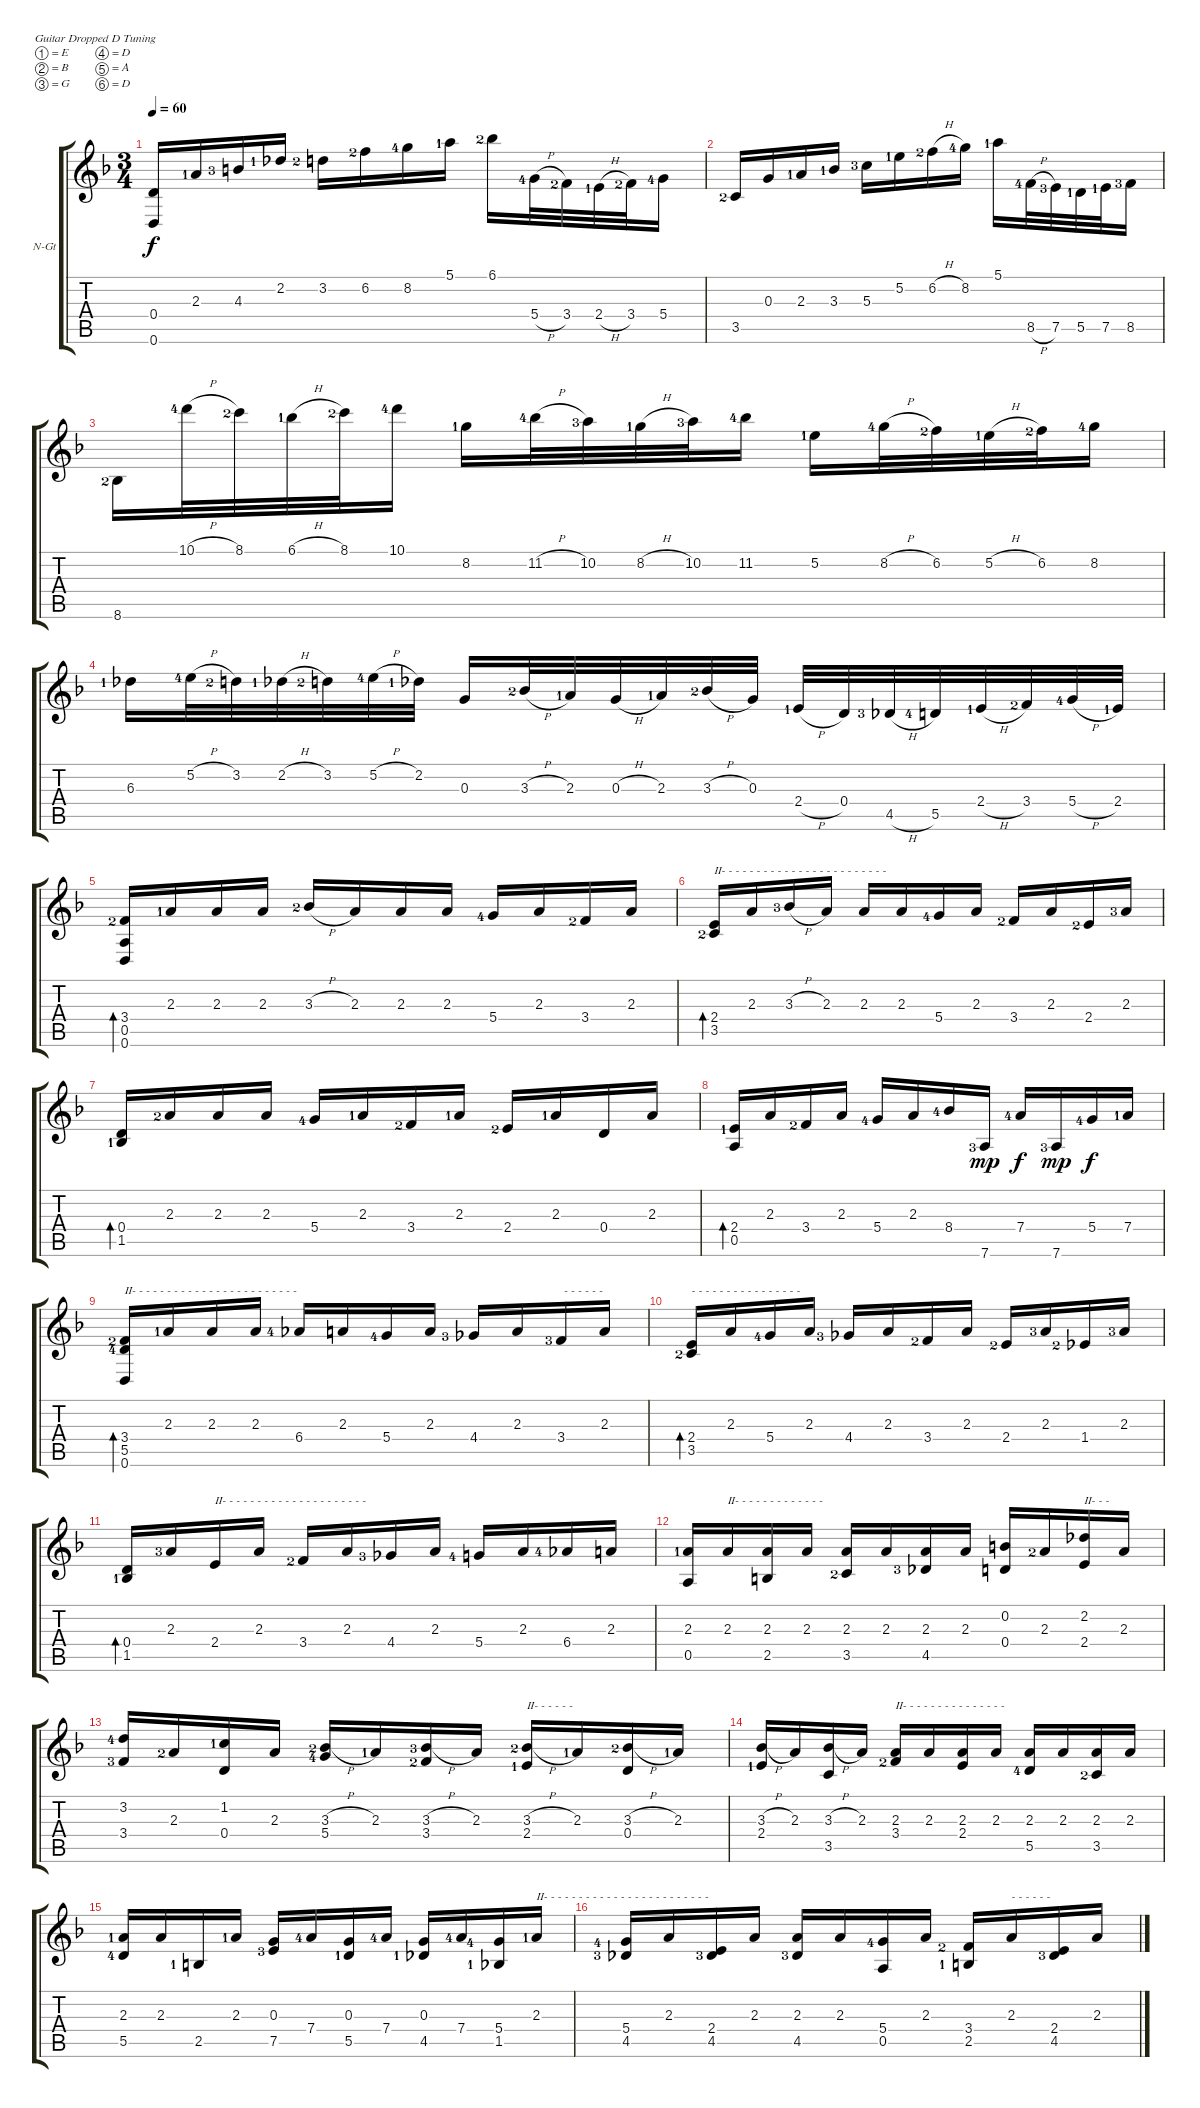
\bracketExtendMode groupsimilarinstruments
\firstSystemTrackNameOrientation horizontal
\otherSystemsTrackNameOrientation horizontal
\track ("Classical Guitar" "N-Gt") {instrument acousticguitarnylon}
\staff {score tabs}
\tuning (E4 B3 G3 D3 A2 D2)
\ts (3 4)
\tempo 60
\clef g2
\scale
0.53125
\ks dminor
(0.4 0.6).16{dy f} 2.3{lf 2}.16 4.3{lf 4}.16 2.2{lf 2}.16 3.2{lf 3}.16 6.2{lf 3}.16 8.2{lf 5}.16 5.1{lf 2}.16 6.1{lf 3}.16 5.4{h lf 5}.32 3.4{lf 3}.32 2.4{h lf 2}.32 3.4{lf 3}.32 5.4{lf 5}.16 |
\scale
0.46875 3.5{lf 3}.16 0.3.16 2.3{lf 2}.16 3.3{lf 2}.16 5.3{lf 4}.16 5.2{lf 2}.16 6.2{h lf 3}.16 8.2{lf 5}.16 5.1{lf 2}.16 8.5{h lf 5}.32 7.5{lf 4}.32 5.5{lf 2}.32 7.5{lf 2}.32 8.5{lf 4}.16 |
\scale
0.43171 8.6{lf 3}.16 10.1{h lf 5}.32 8.1{lf 3}.32 6.1{h lf 2}.32 8.1{lf 3}.32 10.1{lf 5}.16 8.2{lf 2}.16 11.2{h lf 5}.32 10.2{lf 4}.32 8.2{h lf 2}.32 10.2{lf 4}.32 11.2{lf 5}.16 5.2{lf 2}.16 8.2{h lf 5}.32 6.2{lf 3}.32 5.2{h lf 2}.32 6.2{lf 3}.32 8.2{lf 5}.16 |
\scale
0.56829 6.3{lf 2}.16 5.2{h lf 5}.32 3.2{lf 3}.32 2.2{h lf 2}.32 3.2{lf 3}.32 5.2{h lf 5}.32 2.2{lf 2}.32 0.3.16 3.3{h lf 3}.32 2.3{lf 2}.32 0.3{h}.32 2.3{lf 2}.32 3.3{h lf 3}.32 0.3.32 2.4{h lf 2}.32 0.4.32 4.5{h lf 4}.32 5.5{lf 5}.32 2.4{h lf 2}.32 3.4{lf 3}.32 5.4{h lf 5}.32 2.4{lf 2}.32 |
\scale
0.5 (3.4{lf 3} 0.5 0.6).16{bd 480} 2.3{lf 2}.16 2.3.16 2.3.16 3.3{h lf 3}.16 2.3.16 2.3.16 2.3.16 5.4{lf 5}.16 2.3.16 3.4{lf 3}.16 2.3.16 |
\scale
0.5 (2.4 3.5{lf 3}).16{bd 480 txt "II- - - - - - - - - - - - - - - - - - - - - - - -"} 2.3.16 3.3{h lf 4}.16 2.3.16 2.3.16 2.3.16 5.4{lf 5}.16 2.3.16 3.4{lf 3}.16 2.3.16 2.4{lf 3}.16 2.3{lf 4}.16 |
\scale
0.5 (0.4 1.5{lf 2}).16{bd 480} 2.3{lf 3}.16 2.3.16 2.3.16 5.4{lf 5}.16 2.3{lf 2}.16 3.4{lf 3}.16 2.3{lf 2}.16 2.4{lf 3}.16 2.3{lf 2}.16 0.4.16 2.3.16 |
\scale
0.5 (2.4{lf 2} 0.5).16{bd 480} 2.3.16 3.4{lf 3}.16 2.3.16 5.4{lf 5}.16 2.3.16 8.4{lf 5}.16 7.6{lf 4}.16{dy mp} 7.4{lf 5}.16{dy f} 7.6{lf 4}.16{dy mp} 5.4{lf 5}.16{dy f} 7.4{lf 2}.16 |
\scale
0.5 (3.4{lf 3} 5.5{lf 5} 0.6).16{bd 480 txt "II- - - - - - - - - - - - - - - - - - - - - - - - "} 2.3{lf 2}.16 2.3.16 2.3.16 6.4{lf 5}.16 2.3.16 5.4{lf 5}.16 2.3.16 4.4{lf 4}.16 2.3.16 3.4{lf 4}.16{txt " - - - - - -"} 2.3.16 |
\scale
0.5 (2.4 3.5{lf 3}).16{bd 480 txt "- - - - - - - - - - - - - - - -"} 2.3.16 5.4{lf 5}.16 2.3.16 4.4{lf 4}.16 2.3.16 3.4{lf 3}.16 2.3.16 2.4{lf 3}.16 2.3{lf 4}.16 1.4{lf 3}.16 2.3{lf 4}.16 |
\scale
0.5 (0.4 1.5{lf 2}).16{bd 480} 2.3{lf 4}.16 2.4.16{txt "II- - - - - - - - - - - - - - - - - - - - -"} 2.3.16 3.4{lf 3}.16 2.3.16 4.4{lf 4}.16 2.3.16 5.4{lf 5}.16 2.3.16 6.4{lf 5}.16 2.3.16 |
\scale
0.5 (2.3{lf 2} 0.5).16 2.3.16{txt "II- - - - - - - - - - - - -"} (2.3 2.5).16 2.3.16 (2.3 3.5{lf 3}).16 2.3.16 (2.3 4.5{lf 4}).16 2.3.16 (0.2 0.4).16 2.3{lf 3}.16 (2.2 2.4).16{txt "II- - -"} 2.3.16 |
\scale
0.5 (3.2{lf 5} 3.4{lf 4}).16 2.3{lf 3}.16 (1.2{lf 2} 0.4).16 2.3.16 (3.3{h lf 3} 5.4{lf 5}).16 2.3{lf 2}.16 (3.3{h lf 4} 3.4{lf 3}).16 2.3.16 (3.3{h lf 3} 2.4{lf 2}).16{txt "II- - - - - -"} 2.3{lf 2}.16 (3.3{h lf 3} 0.4).16 2.3{lf 2}.16 |
\scale
0.5 (3.3{h} 2.4{lf 2}).16 2.3.16 (3.3{h} 3.5).16 2.3.16 (2.3 3.4{lf 3}).16{txt "II- - - - - - - - - - - - - - -"} 2.3.16 (2.3 2.4).16 2.3.16 (2.3 5.5{lf 5}).16 2.3.16 (2.3 3.5{lf 3}).16 2.3.16 |
\scale
0.514286 (2.3{lf 2} 5.5{lf 5}).16 2.3.16 2.5{lf 2}.16 2.3{lf 2}.16 (0.3 7.5{lf 4}).16 7.4{lf 5}.16 (0.3 5.5{lf 2}).16 7.4{lf 5}.16 (0.3 4.5{lf 2}).16 7.4{lf 5}.16 (5.4{lf 5} 1.5{lf 2}).16 2.3{lf 2}.16{txt "II- - - - - - - - - - - - - - - - - - - - - - - - "} |
\scale
0.485714 (5.4{lf 5} 4.5{lf 4}).16 2.3.16 (2.4 4.5{lf 4}).16 2.3.16 (2.3 4.5{lf 4}).16 2.3.16 (5.4{lf 5} 0.5).16 2.3.16 (3.4{lf 3} 2.5{lf 2}).16 2.3.16{txt "- - - - - -"} (2.4 4.5{lf 4}).16 2.3.16
